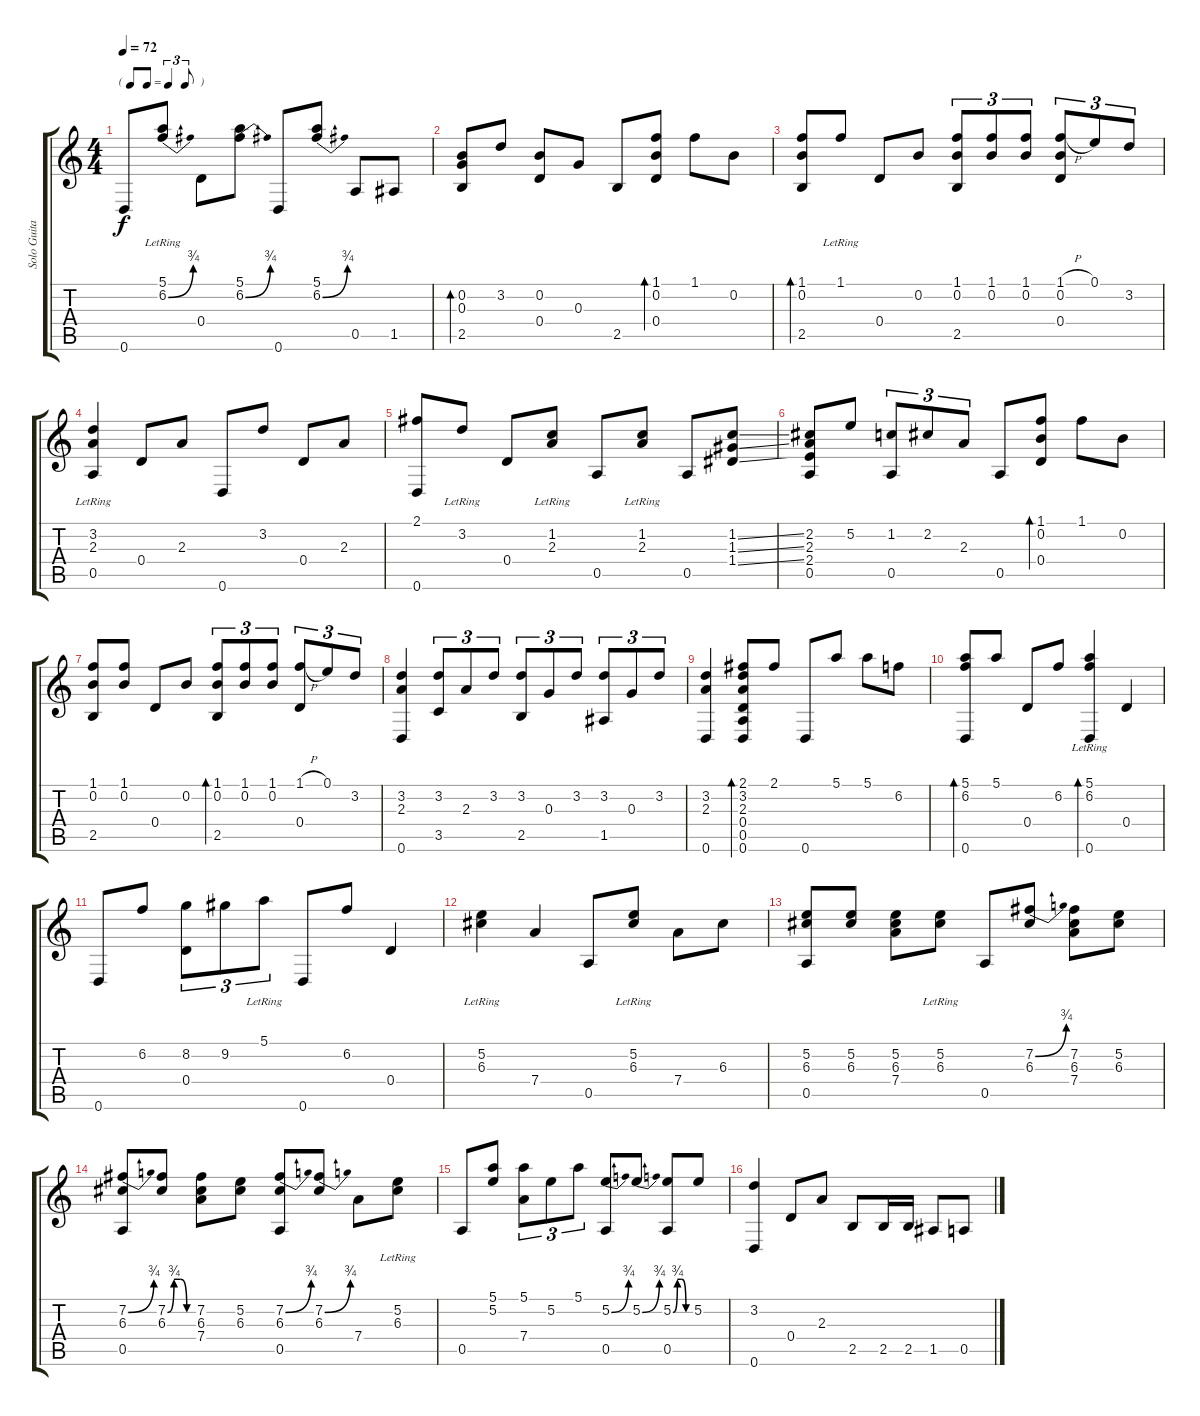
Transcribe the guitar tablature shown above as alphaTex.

\track ("Solo Guitar" "Solo Guita") {instrument acousticguitarsteel}
\staff {score tabs}
\tuning (E4 B3 G3 D3 A2 D2) {hide}
\ts (4 4)
\tf triplet8th
\tempo 72
\clef g2
\ks c
0.6.8{dy f} (5.1{lr} 6.2{be (bend 0 0 60 3)}).8 0.4.8 (5.1 6.2{be (bend 0 0 60 3)}).8 0.6.8 (5.1 6.2{be (bend 0 0 60 3)}).8 0.5.8 1.5.8 |
(0.2 0.3 2.5).8{bd 240} 3.2.8 (0.2 0.4).8 0.3.8 2.5.8 (1.1 0.2 0.4).8{bd 240} 1.1.8 0.2.8 |
(1.1 0.2 2.5).8{bd 240} 1.1{lr}.8 0.4.8 0.2.8 (1.1 0.2 2.5).8{tu (3 2)} (1.1 0.2).8{tu (3 2)} (1.1 0.2).8{tu (3 2)} (1.1{h} 0.2 0.4).8{tu (3 2)} 0.1.8{tu (3 2)} 3.2.8{tu (3 2)} |
(3.2{lr} 2.3{lr} 0.5).4 0.4.8 2.3.8 0.6.8 3.2.8 0.4.8 2.3.8 |
(2.1 0.6).8 3.2{lr}.8 0.4.8 (1.2{lr} 2.3{lr}).8 0.5.8 (1.2{lr} 2.3{lr}).8 0.5.8 (1.2{ss} 1.3{ss} 1.4{ss}).8 |
(2.2 2.3 2.4 0.5).8 5.2.8 (1.2 0.5).8{tu (3 2)} 2.2.8{tu (3 2)} 2.3.8{tu (3 2)} 0.5.8 (1.1 0.2 0.4).8{bd 240} 1.1.8 0.2.8 |
(1.1 0.2 2.5).8 (1.1 0.2).8 0.4.8 0.2.8 (1.1 0.2 2.5).8{tu (3 2) bd 240} (1.1 0.2).8{tu (3 2)} (1.1 0.2).8{tu (3 2)} (1.1{h} 0.4).8{tu (3 2)} 0.1.8{tu (3 2)} 3.2.8{tu (3 2)} |
(3.2 2.3 0.6).4 (3.2 3.5).8{tu (3 2)} 2.3.8{tu (3 2)} 3.2.8{tu (3 2)} (3.2 2.5).8{tu (3 2)} 0.3.8{tu (3 2)} 3.2.8{tu (3 2)} (3.2 1.5).8{tu (3 2)} 0.3.8{tu (3 2)} 3.2.8{tu (3 2)} |
(3.2 2.3 0.6).4 (2.1 3.2 2.3 0.4 0.5 0.6).8{bd 120} 2.1.8 0.6.8 5.1.8 5.1.8 6.2.8 |
(5.1 6.2 0.6).8{bd 240} 5.1.8 0.4.8 6.2.8 (5.1{lr} 6.2{lr} 0.6).4{bd 240} 0.4.4 |
0.6.8 6.2.8 (8.2 0.4).8{tu (3 2)} 9.2.8{tu (3 2)} 5.1{lr}.8{tu (3 2)} 0.6.8 6.2.8 0.4.4 |
(5.2{lr} 6.3{lr}).4 7.4.4 0.5.8 (5.2{lr} 6.3{lr}).8 7.4.8 6.3.8 |
(5.2 6.3 0.5).8 (5.2 6.3).8 (5.2 6.3 7.4).8 (5.2{lr} 6.3{lr}).8 0.5.8 (7.2{be (bend 0 0 60 3)} 6.3).8 (7.2 6.3 7.4).8 (5.2 6.3).8 |
(7.2{be (bend 0 0 60 3)} 6.3 0.5).8 (7.2{be (custom 0 0 15 3 30 3 45 0 60 0)} 6.3).8 (7.2 6.3 7.4).8 (5.2 6.3).8 (7.2{be (bend 0 0 60 3)} 6.3 0.5).8 (7.2{be (bend 0 0 60 3)} 6.3).8 7.4.8 (5.2{lr} 6.3{lr}).8 |
0.5.8 (5.1 5.2).8 (5.1 7.4).8{tu (3 2)} 5.2.8{tu (3 2)} 5.1.8{tu (3 2)} (5.2{be (bend 0 0 60 3)} 0.5).8 5.2{be (bend 0 0 60 3)}.8 (5.2{be (custom 0 0 15 3 30 3 45 0 60 0)} 0.5).8 5.2.8 |
(3.2 0.6).4 0.4.8 2.3.8 2.5.8 2.5.16 2.5.16 1.5.8 0.5.8
